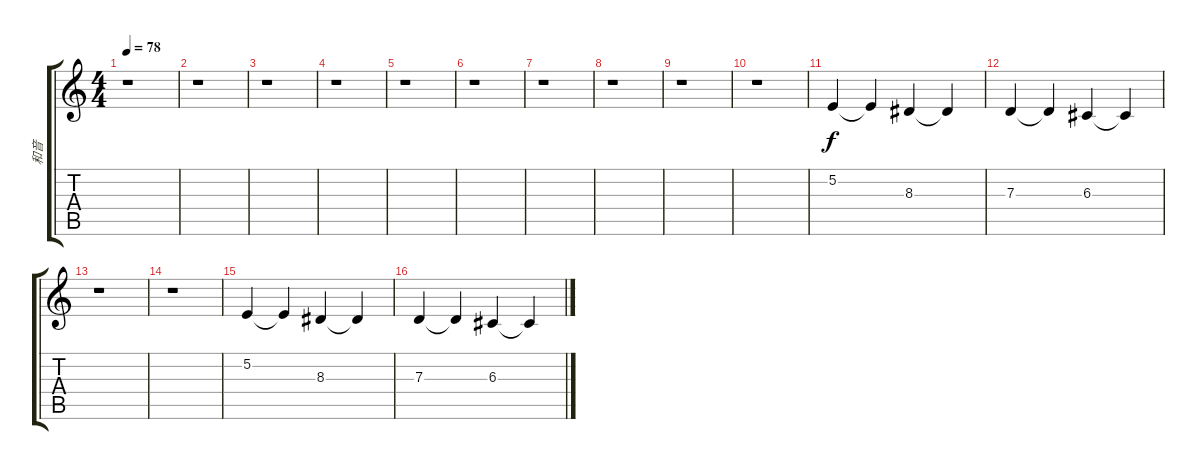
\track ("和音" "和音") {instrument pad7halo}
\staff {score tabs}
\tuning (E4 B3 G3 D3 A2 E2) {hide}
\ts (4 4)
\tempo 78
\clef g2
\ks c
r.1{dy f} |
r.1 |
r.1 |
r.1 |
r.1 |
r.1 |
r.1 |
r.1 |
r.1 |
r.1 |
5.2.4 5.2{t}.4 8.3.4 8.3{t}.4 |
7.3.4 7.3{t}.4 6.3.4 6.3{t}.4 |
r.1 |
r.1 |
5.2.4 5.2{t}.4 8.3.4 8.3{t}.4 |
7.3.4 7.3{t}.4 6.3.4 6.3{t}.4
